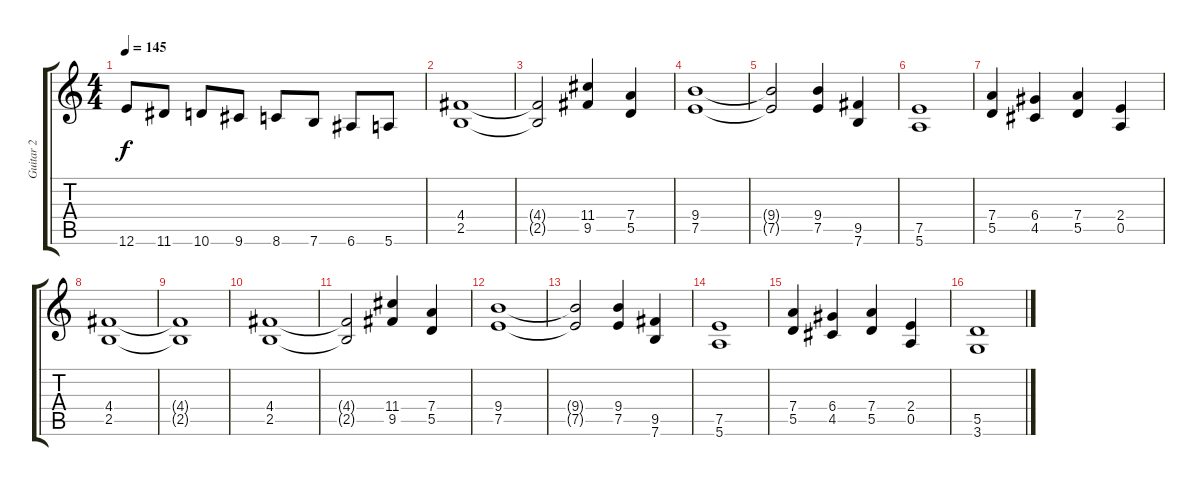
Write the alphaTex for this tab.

\track ("Guitar 2" "Guitar 2") {instrument distortionguitar}
\staff {score tabs}
\tuning (E4 B3 G3 D3 A2 E2) {hide}
\ts (4 4)
\tempo 145
\clef g2
\ks c
12.6.8{dy f} 11.6.8 10.6.8 9.6.8 8.6.8 7.6.8 6.6.8 5.6.8 |
(4.4 2.5).1 |
(4.4{t} 2.5{t}).2 (11.4 9.5).4 (7.4 5.5).4 |
(9.4 7.5).1 |
(9.4{t} 7.5{t}).2 (9.4 7.5).4 (9.5 7.6).4 |
(7.5 5.6).1 |
(7.4 5.5).4 (6.4 4.5).4 (7.4 5.5).4 (2.4 0.5).4 |
(4.4 2.5).1 |
(4.4{t} 2.5{t}).1 |
(4.4 2.5).1 |
(4.4{t} 2.5{t}).2 (11.4 9.5).4 (7.4 5.5).4 |
(9.4 7.5).1 |
(9.4{t} 7.5{t}).2 (9.4 7.5).4 (9.5 7.6).4 |
(7.5 5.6).1 |
(7.4 5.5).4 (6.4 4.5).4 (7.4 5.5).4 (2.4 0.5).4 |
(5.5 3.6).1
